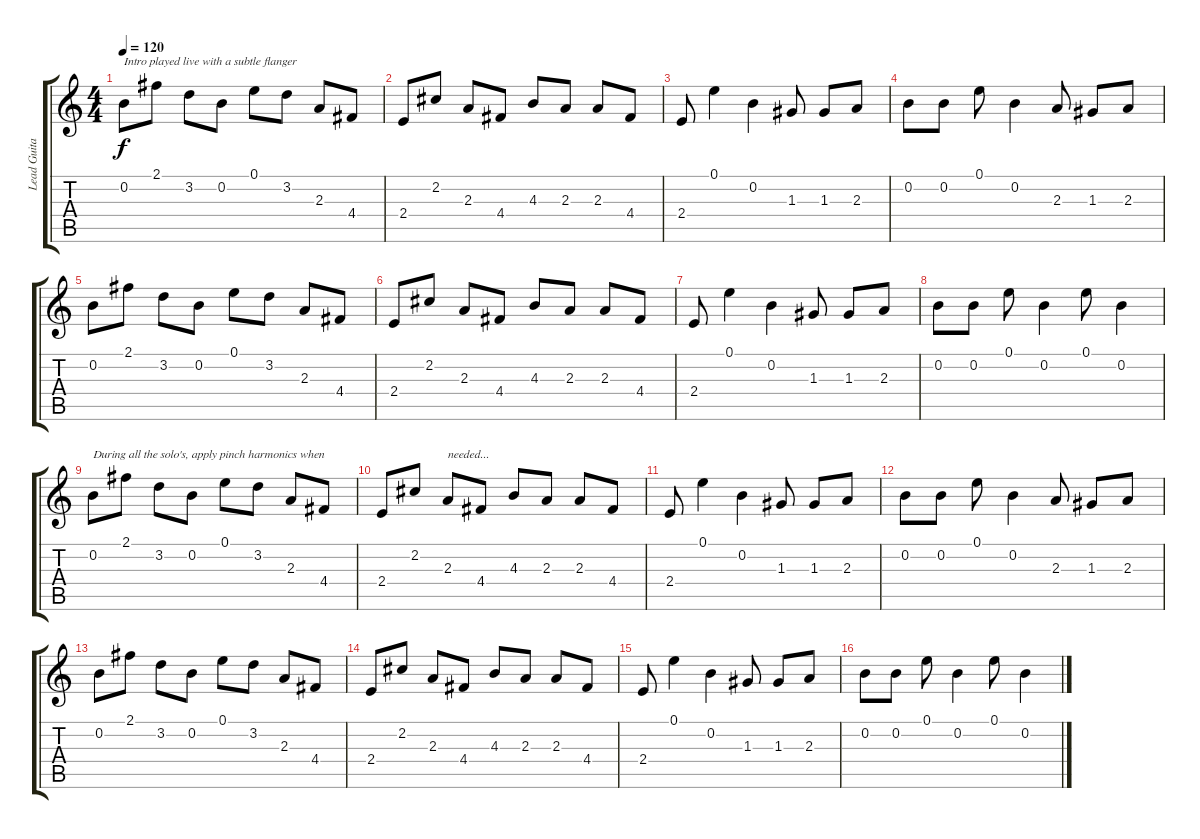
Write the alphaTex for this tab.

\track ("Lead Guitar" "Lead Guita") {instrument distortionguitar}
\staff {score tabs}
\tuning (E4 B3 G3 D3 A2 E2) {hide}
\ts (4 4)
\tempo 120
\clef g2
\ks c
0.2.8{txt "Intro played live with a subtle flanger" dy f instrument distortionguitar} 2.1.8 3.2.8 0.2.8 0.1.8 3.2.8 2.3.8 4.4.8 |
2.4.8 2.2.8 2.3.8 4.4.8 4.3.8 2.3.8 2.3.8 4.4.8 |
2.4.8 0.1.4 0.2.4 1.3.8 1.3.8 2.3.8 |
0.2.8 0.2.8 0.1.8 0.2.4 2.3.8 1.3.8 2.3.8 |
0.2.8 2.1.8 3.2.8 0.2.8 0.1.8 3.2.8 2.3.8 4.4.8 |
2.4.8 2.2.8 2.3.8 4.4.8 4.3.8 2.3.8 2.3.8 4.4.8 |
2.4.8 0.1.4 0.2.4 1.3.8 1.3.8 2.3.8 |
0.2.8 0.2.8 0.1.8 0.2.4 0.1.8 0.2.4 |
0.2.8{txt "During all the solo's, apply pinch harmonics when "} 2.1.8 3.2.8 0.2.8 0.1.8 3.2.8 2.3.8 4.4.8 |
2.4.8 2.2.8 2.3.8{txt "needed..."} 4.4.8 4.3.8 2.3.8 2.3.8 4.4.8 |
2.4.8 0.1.4 0.2.4 1.3.8 1.3.8 2.3.8 |
0.2.8 0.2.8 0.1.8 0.2.4 2.3.8 1.3.8 2.3.8 |
0.2.8 2.1.8 3.2.8 0.2.8 0.1.8 3.2.8 2.3.8 4.4.8 |
2.4.8 2.2.8 2.3.8 4.4.8 4.3.8 2.3.8 2.3.8 4.4.8 |
2.4.8 0.1.4 0.2.4 1.3.8 1.3.8 2.3.8 |
0.2.8 0.2.8 0.1.8 0.2.4 0.1.8 0.2.4
